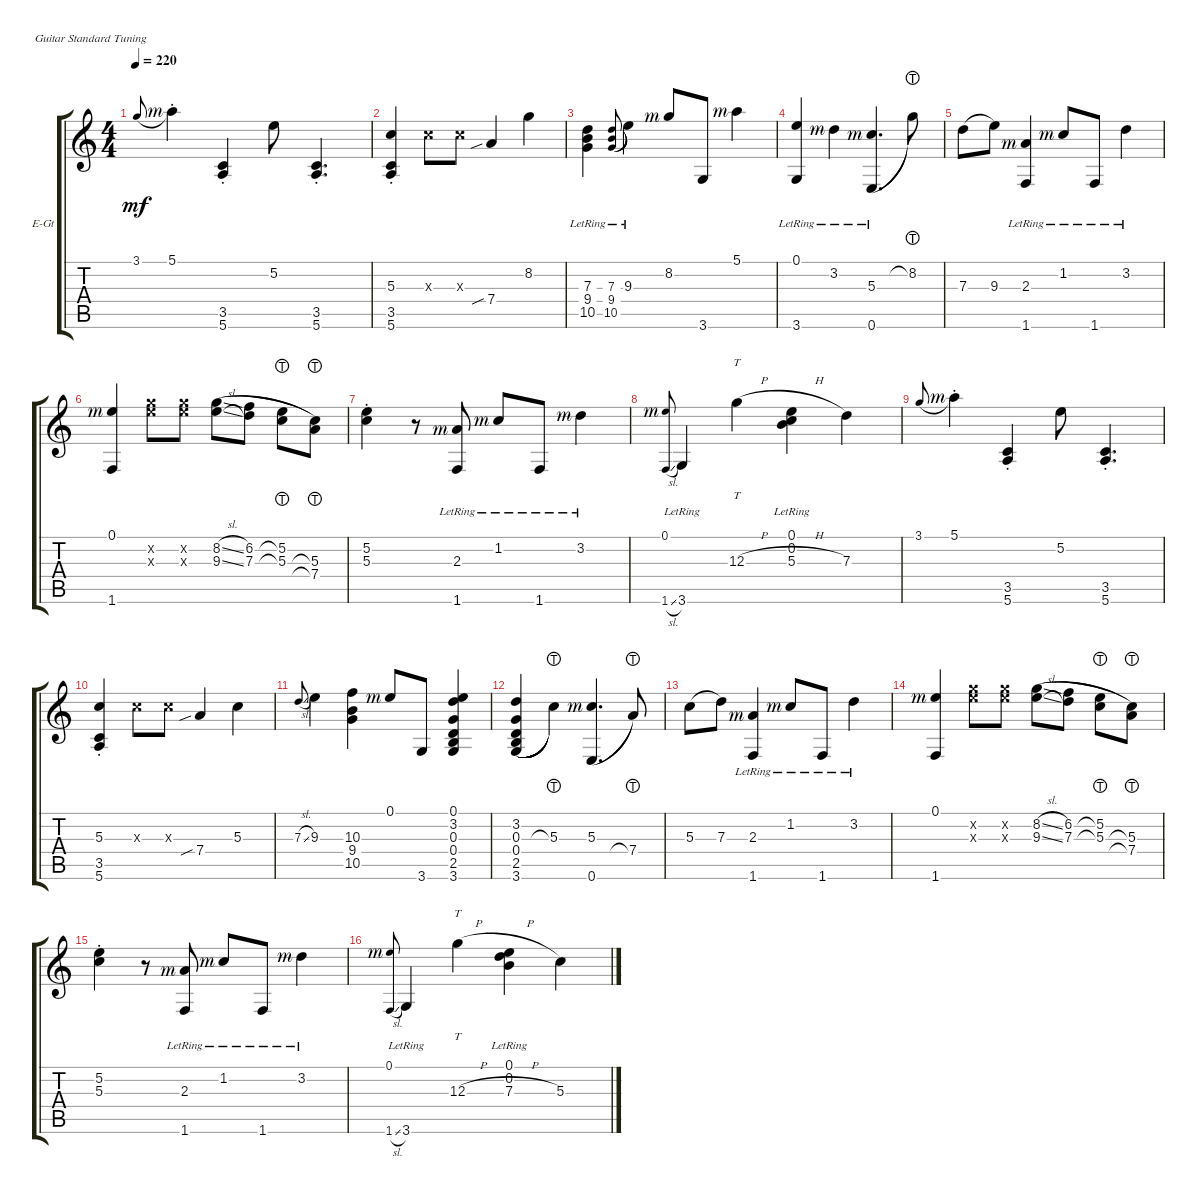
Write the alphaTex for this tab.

\defaultSystemsLayout 4
\bracketExtendMode groupsimilarinstruments
\firstSystemTrackNameOrientation horizontal
\otherSystemsTrackNameOrientation horizontal
\track ("Scott" "E-Gt") {instrument electricguitarclean}
\staff {score tabs}
\tuning (E4 B3 G3 D3 A2 E2)
\ts (4 4)
\scale
0.521098
\tempo 220
\accidentals auto
\clef g2
\ottava regular
\simile none
\ks c
3.1.8{gr onbeat dy mf legatoorigin} 5.1{st rf 3}.4 (5.6{st} 3.5).4 5.2.8 (5.6{st} 3.5{st}).4{d} |
\scale
0.478827 (5.6{st} 3.5 5.3).4 5.3{x}.8 5.3{x}.8 7.4{sib}.4 8.2.4 |
\scale
0.495146 (10.5 9.4{lr} 7.3).4 (10.5{lr} 9.4{lr} 7.3{lr}).8{gr onbeat legatoorigin} 9.3{lr}.4 8.2{rf 3}.8 3.6.8 5.1{rf 3}.4 |
\scale
0.504826 (0.1{lr} 3.6{lr}).4 3.2{lr rf 3}.4 (5.3{lr rf 3} 0.6{lr}).4{d legatoorigin} 8.2{lht}.8 |
7.3.8{legatoorigin} 9.3.8 (1.6{lr} 2.3{lr rf 3}).4 1.2{lr rf 3}.8 1.6{lr}.8 3.2{lr}.4 |
(0.1{rf 3} 1.6).4 (8.2{x} 9.3{x}).8 (8.2{x} 9.3{x}).8 (8.2{sl} 9.3{sl}).8{legatoorigin} (6.2 7.3).8{legatoorigin} (5.2{lht} 5.3{lht}).8{legatoorigin} (5.3{lht} 7.4{lht}).8 |
\scale
0.499919 (5.2 5.3{st}).4 r.8 (1.6{lr} 2.3{lr rf 3}).8 1.2{lr rf 3}.8 1.6{lr}.8 3.2{lr rf 3}.4 |
\scale
0.49959 (1.6{sl} 0.1{rf 3}).8{gr onbeat} 3.6{lr}.4 12.3{h}.4{tt} (5.3{h} 0.2 0.1{lr}).4 7.3.4 |
\scale
0.508249 3.1.8{gr onbeat legatoorigin} 5.1{st rf 3}.4 (5.6{st} 3.5).4 5.2.8 (5.6{st} 3.5{st}).4{d} |
\scale
0.491653 (5.6{st} 3.5 5.3).4 5.3{x}.8 5.3{x}.8 7.4{sib}.4 5.3.4 |
\scale
0.507955 7.3{sl}.8{gr onbeat} 9.3.4 (10.3 9.4 10.5).4 0.1{rf 3}.8 3.6.8 (3.6 2.5 0.4 0.3 3.2 0.1).4 |
\scale
0.49202 (3.6 2.5 0.4 0.3 3.2).4{legatoorigin} 5.3{lht}.4 (5.3{rf 3} 0.6).4{d legatoorigin} 7.4{lht}.8 |
\scale
0.491796 5.3.8{legatoorigin} 7.3.8 (1.6{lr} 2.3{lr rf 3}).4 1.2{lr rf 3}.8 1.6{lr}.8 3.2{lr}.4 |
\scale
0.508129 (0.1{rf 3} 1.6).4 (8.2{x} 9.3{x}).8 (8.2{x} 9.3{x}).8 (8.2{sl} 9.3{sl}).8{legatoorigin} (6.2 7.3).8{legatoorigin} (5.2{lht} 5.3{lht}).8{legatoorigin} (5.3{lht} 7.4{lht}).8 |
\scale
0.497062 (5.2 5.3{st}).4 r.8 (1.6{lr} 2.3{lr rf 3}).8 1.2{lr rf 3}.8 1.6{lr}.8 3.2{lr rf 3}.4 |
\scale
0.502437 (1.6{sl} 0.1{rf 3}).8{gr onbeat} 3.6{lr}.4 12.3{h}.4{tt} (7.3{h} 0.2 0.1{lr}).4 5.3.4
